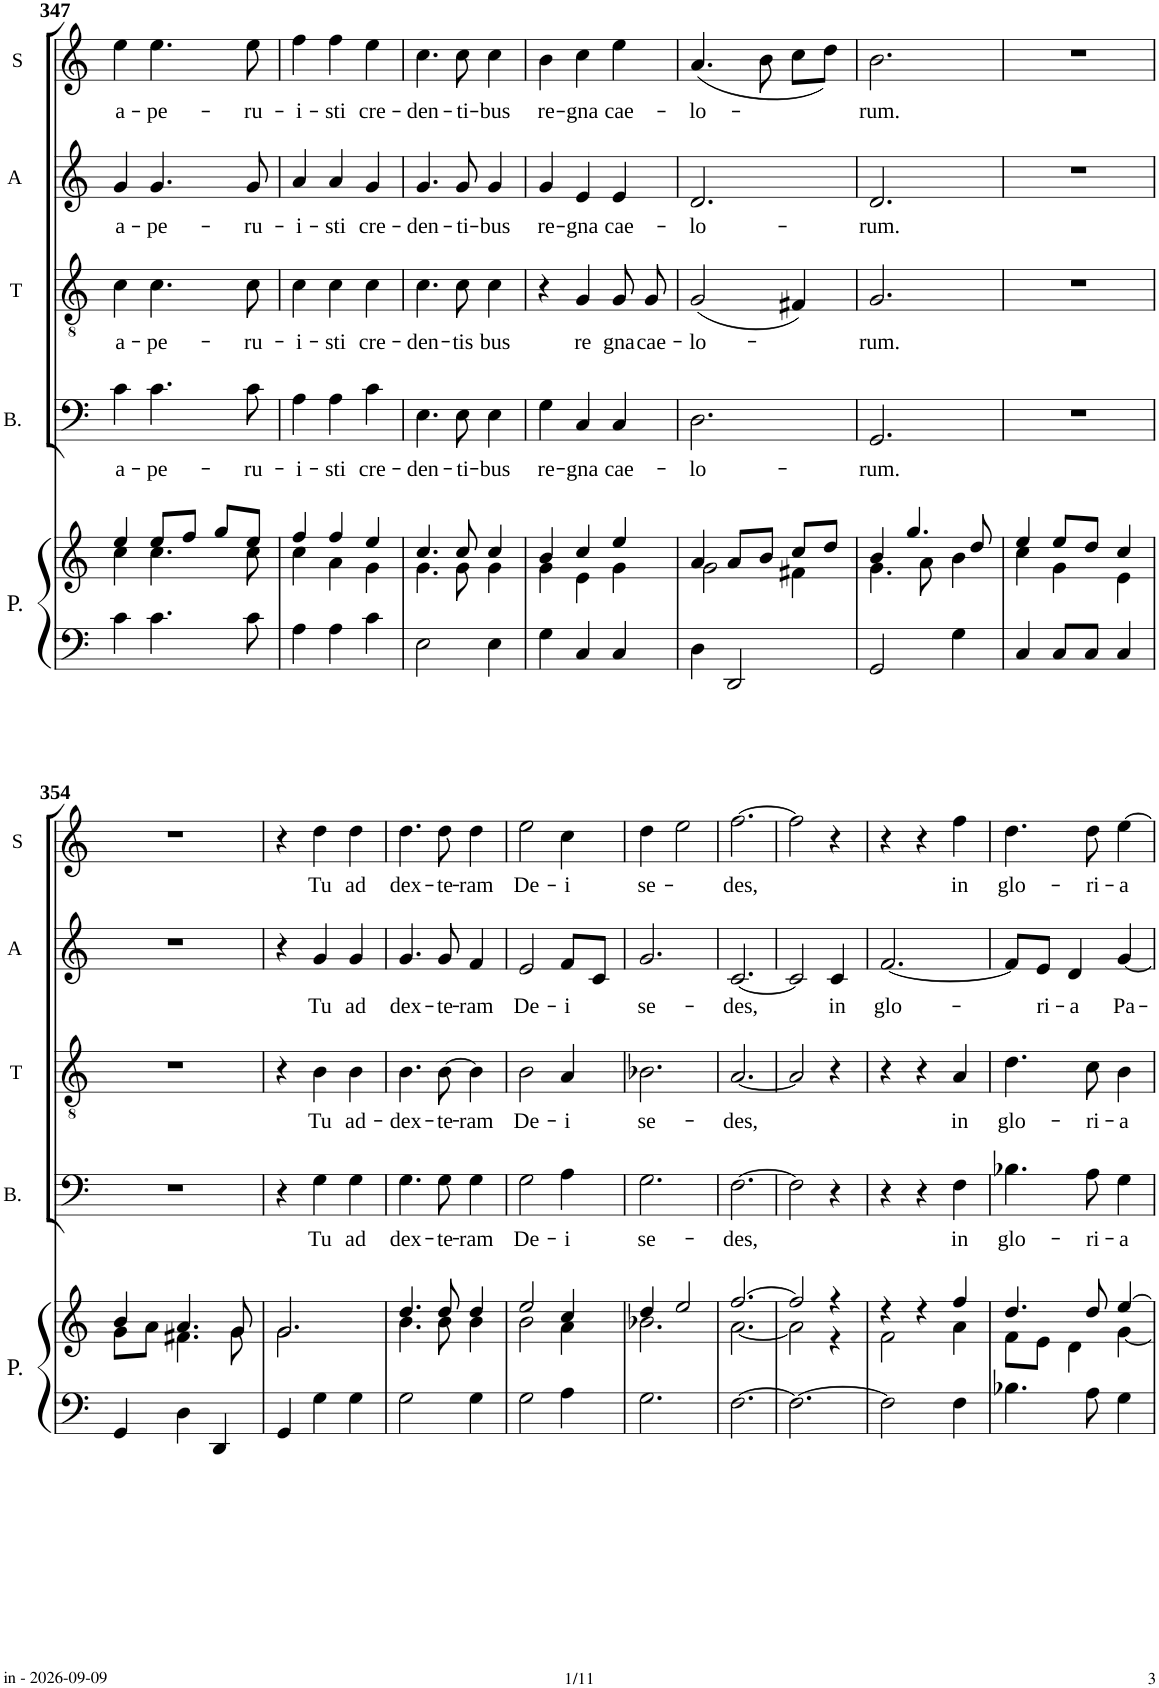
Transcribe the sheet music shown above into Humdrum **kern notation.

**kern	**kern	**kern	**text	**kern	**text	**kern	**text	**kern	**text
*part5	*part5	*part4	*part4	*part3	*part3	*part2	*part2	*part1	*part1
*staff6	*staff5	*staff4	*staff4	*staff3	*staff3	*staff2	*staff2	*staff1	*staff1
*I"Piano 1	*	*I"Basse	*	*I"Ténor	*	*I"Alto	*	*I"Soprano	*
*I'P.	*	*I'B.	*	*I'T	*	*I'A	*	*I'S	*
!!LO:PB:g=z
*clefF4	*clefG2	*clefF4	*	*clefGv2	*	*clefG2	*	*clefG2	*
*k[]	*k[]	*k[]	*	*k[]	*	*k[]	*	*k[]	*
*M3/4	*M3/4	*M3/4	*	*M3/4	*	*M3/4	*	*M3/4	*
=347	=347	=347	=347	=347	=347	=347	=347	=347	=347
*	*^	*	*	*	*	*	*	*	*
!	!	!	!	!LO:LY:b	!	!LO:LY:b	!	!LO:LY:b	!	!LO:LY:b
4c\	4ee/	4cc\	4c\	a-	4c\	a-	4g/	a-	4ee\	a-
!	!	!	!	!LO:LY:b	!	!LO:LY:b	!	!LO:LY:b	!	!LO:LY:b
4.c\	8ee/L	4.cc\	4.c\	pe-	4.c\	pe-	4.g/	pe-	4.ee\	pe-
.	8ff/J	.	.	.	.	.	.	.	.	.
.	8gg/L	.	.	.	.	.	.	.	.	.
!	!	!	!	!LO:LY:b	!	!LO:LY:b	!	!LO:LY:b	!	!LO:LY:b
8c\	8ee/J	8cc\	8c\	ru-	8c\	ru-	8g/	ru-	8ee\	ru-
=348	=348	=348	=348	=348	=348	=348	=348	=348	=348	=348
!	!	!	!	!LO:LY:b	!	!LO:LY:b	!	!LO:LY:b	!	!LO:LY:b
4A\	4ff/	4cc\	4A\	i-	4c\	i-	4a/	i-	4ff\	i-
!	!	!	!	!LO:LY:b	!	!LO:LY:b	!	!LO:LY:b	!	!LO:LY:b
4A\	4ff/	4a\	4A\	sti	4c\	sti	4a/	sti	4ff\	sti
!	!	!	!	!LO:LY:b	!	!LO:LY:b	!	!LO:LY:b	!	!LO:LY:b
4c\	4ee/	4g\	4c\	cre-	4c\	cre-	4g/	cre-	4ee\	cre-
=349	=349	=349	=349	=349	=349	=349	=349	=349	=349	=349
!	!	!	!	!LO:LY:b	!	!LO:LY:b	!	!LO:LY:b	!	!LO:LY:b
2E\	4.cc/	4.g\	4.E\	den-	4.c\	den-	4.g/	den-	4.cc\	den-
!	!	!	!	!LO:LY:b	!	!LO:LY:b	!	!LO:LY:b	!	!LO:LY:b
.	8cc/	8g\	8E\	ti-	8c\	tis	8g/	ti-	8cc\	ti-
!	!	!	!	!LO:LY:b	!	!LO:LY:b	!	!LO:LY:b	!	!LO:LY:b
4E\	4cc/	4g\	4E\	bus	4c\	bus	4g/	bus	4cc\	bus
=350	=350	=350	=350	=350	=350	=350	=350	=350	=350	=350
!	!	!	!	!LO:LY:b	!	!	!	!LO:LY:b	!	!LO:LY:b
4G\	4b/	4g\	4G\	re-	4r	.	4g/	re-	4b\	re-
!	!	!	!	!LO:LY:b	!	!LO:LY:b	!	!LO:LY:b	!	!LO:LY:b
4C/	4cc/	4e\	4C/	gna	4G/	re	4e/	gna	4cc\	gna
!	!	!	!	!LO:LY:b	!	!LO:LY:b	!	!LO:LY:b	!	!LO:LY:b
4C/	4ee/	4g\	4C/	cae-	8G/L	gna	4e/	cae-	4ee\	cae-
!	!	!	!	!	!	!LO:LY:b	!	!	!	!
.	.	.	.	.	8G/J	cae-	.	.	.	.
=351	=351	=351	=351	=351	=351	=351	=351	=351	=351	=351
!	!	!	!	!LO:LY:b	!	!LO:LY:b	!	!LO:LY:b	!	!LO:LY:b
4D\	4a/	2g\	2.D\	lo-	(<2G/	-lo-	2.d/	lo-	(<4.a/	lo-
2DD/	8a/L	.	.	.	.	.	.	.	.	.
.	8b/J	.	.	.	.	.	.	.	8b\	.
.	8cc/L	4f#X\	.	.	4F#X/)	.	.	.	8cc\L	.
.	8dd/J	.	.	.	.	.	.	.	8dd\J)	.
=352	=352	=352	=352	=352	=352	=352	=352	=352	=352	=352
!	!	!	!	!LO:LY:b	!	!LO:LY:b	!	!LO:LY:b	!	!LO:LY:b
2GG/	4b/	4.g\	2.GG/	rum.	2.G/	rum.	2.d/	rum.	2.b\	rum.
.	4.gg/	.	.	.	.	.	.	.	.	.
.	.	8a\	.	.	.	.	.	.	.	.
4G\	.	4b\	.	.	.	.	.	.	.	.
.	8dd/	.	.	.	.	.	.	.	.	.
=353	=353	=353	=353	=353	=353	=353	=353	=353	=353	=353
4C/	4ee/	4cc\	2.r	.	2.r	.	2.r	.	2.r	.
8C/L	8ee/L	4g\	.	.	.	.	.	.	.	.
8C/J	8dd/J	.	.	.	.	.	.	.	.	.
4C/	4cc/	4e\	.	.	.	.	.	.	.	.
!!LO:LB:g=z
=354	=354	=354	=354	=354	=354	=354	=354	=354	=354	=354
4GG/	4b/	8g\L	2.r	.	2.r	.	2.r	.	2.r	.
.	.	8a\J	.	.	.	.	.	.	.	.
4D\	4.a/	4.f#X\	.	.	.	.	.	.	.	.
4DD/	.	.	.	.	.	.	.	.	.	.
.	8g/	8g\	.	.	.	.	.	.	.	.
=355	=355	=355	=355	=355	=355	=355	=355	=355	=355	=355
4GG/	2.g/	2.g\	4r	.	4r	.	4r	.	4r	.
!	!	!	!	!LO:LY:b	!	!LO:LY:b	!	!LO:LY:b	!	!LO:LY:b
4G\	.	.	4G\	Tu	4B\	Tu	4g/	Tu	4dd\	Tu
!	!	!	!	!LO:LY:b	!	!LO:LY:b	!	!LO:LY:b	!	!LO:LY:b
4G\	.	.	4G\	ad	4B\	ad-	4g/	ad	4dd\	ad
=356	=356	=356	=356	=356	=356	=356	=356	=356	=356	=356
!	!	!	!	!LO:LY:b	!	!LO:LY:b	!	!LO:LY:b	!	!LO:LY:b
2G\	4.dd/	4.b\	4.G\	dex-	4.B\	dex-	4.g/	dex-	4.dd\	dex-
!	!	!	!	!LO:LY:b	!	!LO:LY:b	!	!LO:LY:b	!	!LO:LY:b
.	8dd/	8b\	8G\	te-	[8B\	te-	8g/	te-	8dd\	te-
!	!	!	!	!LO:LY:b	!	!LO:LY:b	!	!LO:LY:b	!	!LO:LY:b
4G\	4dd/	4b\	4G\	ram	4B\]	ram	4f/	ram	4dd\	ram
=357	=357	=357	=357	=357	=357	=357	=357	=357	=357	=357
!	!	!	!	!LO:LY:b	!	!LO:LY:b	!	!LO:LY:b	!	!LO:LY:b
2G\	2ee/	2b\	2G\	De-	2B\	De-	2e/	De-	2ee\	De-
!	!	!	!	!LO:LY:b	!	!LO:LY:b	!	!LO:LY:b	!	!LO:LY:b
4A\	4cc/	4a\	4A\	i	4A/	i	8f/L	i	4cc\	i
.	.	.	.	.	.	.	8c/J	.	.	.
=358	=358	=358	=358	=358	=358	=358	=358	=358	=358	=358
!	!	!	!	!LO:LY:b	!	!LO:LY:b	!	!LO:LY:b	!	!LO:LY:b
2.G\	4dd/	2.b-X\	2.G\	se-	2.B-X\	se-	2.g/	se-	4dd\	se-
.	2ee/	.	.	.	.	.	.	.	2ee\	.
=359	=359	=359	=359	=359	=359	=359	=359	=359	=359	=359
!	!	!	!	!LO:LY:b	!	!LO:LY:b	!	!LO:LY:b	!	!LO:LY:b
[2.F\	[2.ff/	[2.a\	[2.F\	des,	[2.A/	des,	[2.c/	des,	[2.ff\	des,
=360	=360	=360	=360	=360	=360	=360	=360	=360	=360	=360
2.F\_	2ff/]	2a\]	2F\]	.	2A/]	.	2c/]	.	2ff\]	.
!	!	!	!	!	!	!	!	!LO:LY:b	!	!
.	4r	4r	4r	.	4r	.	4c/	in	4r	.
=361	=361	=361	=361	=361	=361	=361	=361	=361	=361	=361
!	!	!	!	!	!	!	!	!LO:LY:b	!	!
2F\]	4r	2f\	4r	.	4r	.	[2.f/	glo-	4r	.
.	4r	.	4r	.	4r	.	.	.	4r	.
!	!	!	!	!LO:LY:b	!	!LO:LY:b	!	!	!	!LO:LY:b
4F\	4ff/	4a\	4F\	in	4A/	in	.	.	4ff\	in
=362	=362	=362	=362	=362	=362	=362	=362	=362	=362	=362
!	!	!	!	!LO:LY:b	!	!LO:LY:b	!	!	!	!LO:LY:b
4.B-X\	4.dd/	8f\L	4.B-X\	glo-	4.d\	glo-	8f/L]	.	4.dd\	glo-
!	!	!	!	!	!	!	!	!LO:LY:b	!	!
.	.	8e\J	.	.	.	.	8e/J	ri-	.	.
!	!	!	!	!	!	!	!	!LO:LY:b	!	!
.	.	4d\	.	.	.	.	4d/	a	.	.
!	!	!	!	!LO:LY:b	!	!LO:LY:b	!	!	!	!LO:LY:b
8A\	8dd/	.	8A\	ri-	8c\	ri-	.	.	8dd\	ri-
!	!	!	!	!LO:LY:b	!	!LO:LY:b	!	!LO:LY:b	!	!LO:LY:b
4G\	[4ee/	[4g\	4G\	a	4B\	a	[4g/	Pa-	[4ee\	a
*	*v	*v	*	*	*	*	*	*	*	*
=	=	=	=	=	=	=	=	=	=
*-	*-	*-	*-	*-	*-	*-	*-	*-	*-
